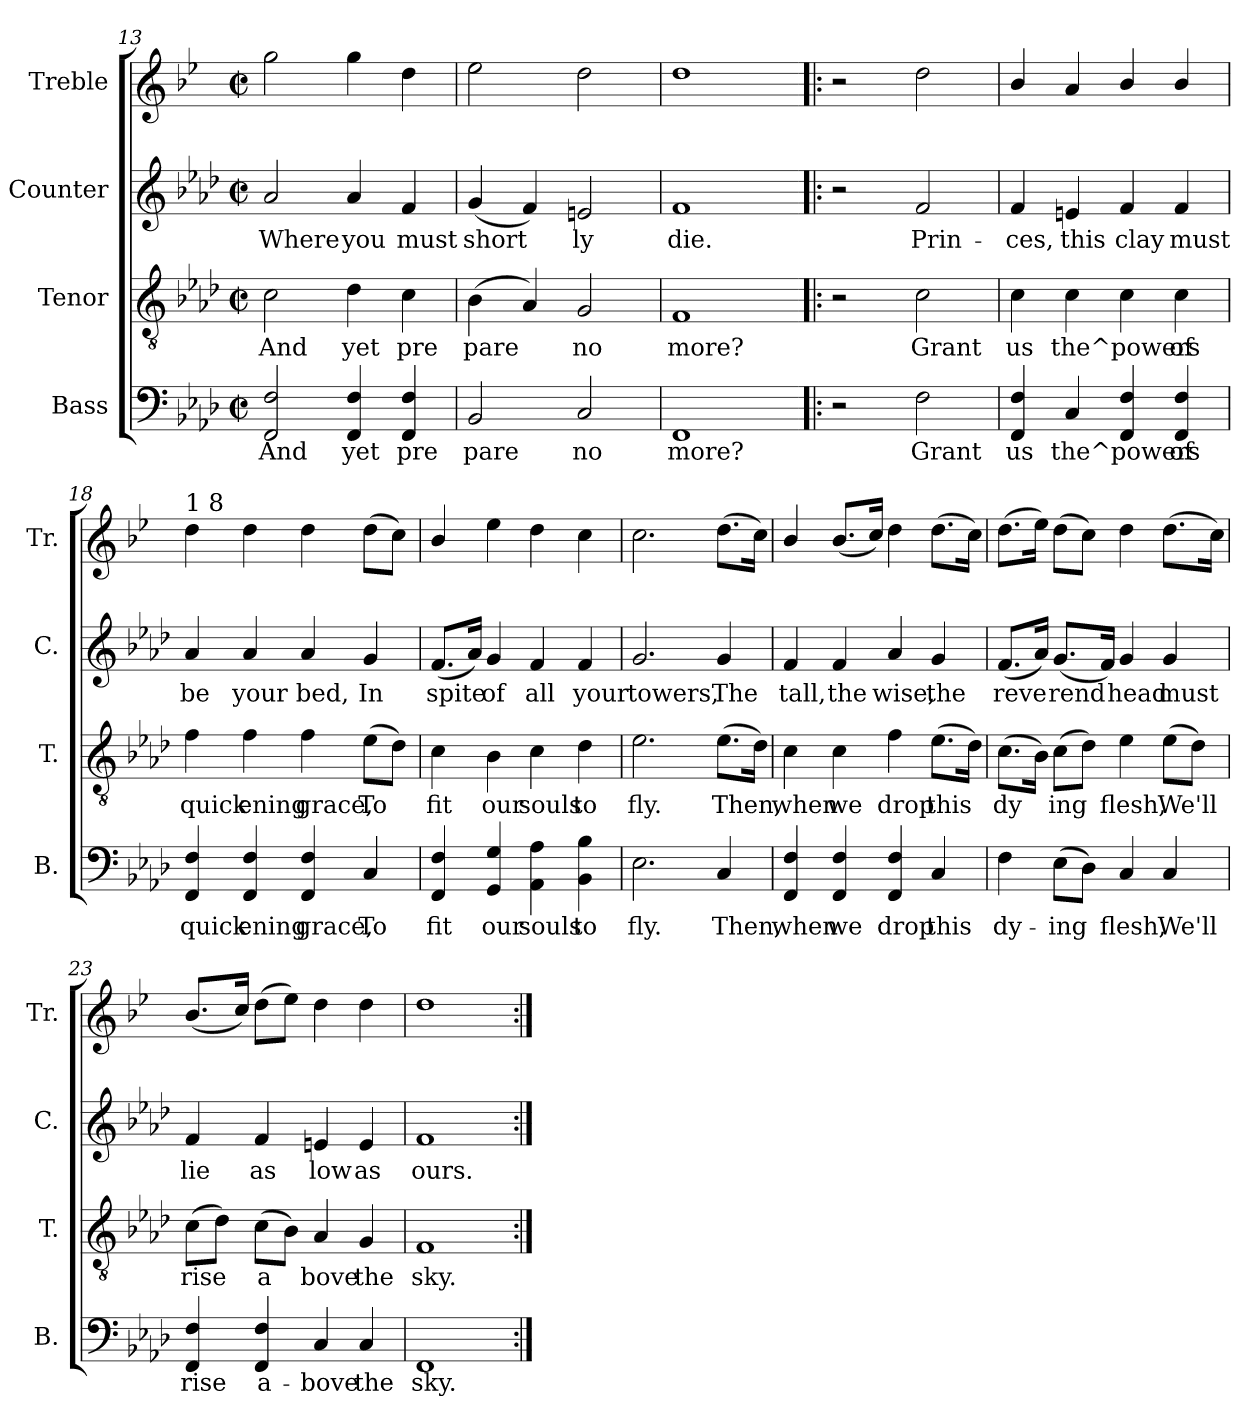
**kern	**text	**kern	**text	**kern	**text	**kern
*part4	*part4	*part3	*part3	*part2	*part2	*part1
*staff4	*staff4	*staff3	*staff3	*staff2	*staff2	*staff1
*I"Bass	*	*I"Tenor	*	*I"Counter	*	*I"Treble
*I'B.	*	*I'T.	*	*I'C.	*	*I'Tr.
*clefF4	*	*clefGv2	*	*clefG2	*	*clefG2
*	*	*	*	*	*	*ITrd1c2
*k[b-e-a-d-]	*	*k[b-e-a-d-]	*	*k[b-e-a-d-]	*	*k[b-e-a-d-]
*A-:	*	*A-:	*	*A-:	*	*A-:
*M2/2	*	*M2/2	*	*M2/2	*	*M2/2
*met(c|)	*	*met(c|)	*	*met(c|)	*	*met(c|)
=13	=13	=13	=13	=13	=13	=13
!	!LO:LY:a:rj	!	!LO:LY:b:rj	!	!LO:LY:b:rj	!
2F/ 2FF/	And	2c\	And	2a-/	Where	2ff\
!	!LO:LY:a:rj	!	!LO:LY:b:rj	!	!LO:LY:b:rj	!
4F/ 4FF/	yet	4d-\	yet	4a-/	you	4ff\
!	!LO:LY:a:rj	!	!LO:LY:b:rj	!	!LO:LY:b:rj	!
4F/ 4FF/	pre	4c\	pre	4f/	must	4cc\
=14	=14	=14	=14	=14	=14	=14
!	!LO:LY:a:rj	!	!LO:LY:b:rj	!	!LO:LY:b:rj	!
2BB-/	pare	(>4B-\	pare	(<4g/	short-	2dd-\
!	!	!	!LO:LY:b:rj	!	!LO:LY:b:rj	!
.	.	4A-/)	.	4f/)	--	.
!	!LO:LY:a:rj	!	!LO:LY:b:rj	!	!LO:LY:b:rj	!
2C/	no	2G/	no	2en/	-ly	2cc\
=15	=15	=15	=15	=15	=15	=15
!	!LO:LY:a:rj	!	!LO:LY:b:rj	!	!LO:LY:b:rj	!
1FF	more?	1F	more?	1f	die.	1cc
=16!|:	=16!|:	=16!|:	=16!|:	=16!|:	=16!|:	=16!|:
2r	.	2r	.	2r	.	2r
!	!LO:LY:a:rj	!	!LO:LY:b:rj	!	!LO:LY:b:rj	!
2F\	Grant	2c\	Grant	2f/	Prin-	2cc\
=17	=17	=17	=17	=17	=17	=17
!	!LO:LY:a:rj	!	!LO:LY:b:rj	!	!LO:LY:b:rj	!
4F/ 4FF/	us	4c\	us	4f/	-ces,	4a-/
!	!LO:LY:a:rj	!	!LO:LY:b:rj	!	!LO:LY:b:rj	!
4C/	the^powers	4c\	the^powers	4en/	this	4g/
!	!LO:LY:a:rj	!	!LO:LY:b:rj	!	!LO:LY:b:rj	!
4F/ 4FF/	.	4c\	.	4f/	clay	4a-/
!	!LO:LY:a:rj	!	!LO:LY:b:rj	!	!LO:LY:b:rj	!
4F/ 4FF/	of	4c\	of	4f/	must	4a-/
!!LO:LB:g=z
=18	=18	=18	=18	=18	=18	=18
!	!	!	!	!	!	!LO:TX:a:t=1 8
!	!LO:LY:a:rj	!	!LO:LY:b:rj	!	!LO:LY:b:rj	!
4F/ 4FF/	quick	4f\	quick	4a-/	be	4cc\
!	!LO:LY:a:rj	!	!LO:LY:b:rj	!	!LO:LY:b:rj	!
4F/ 4FF/	ening	4f\	ening	4a-/	your	4cc\
!	!LO:LY:a:rj	!	!LO:LY:b:rj	!	!LO:LY:b:rj	!
4F/ 4FF/	grace,	4f\	grace,	4a-/	bed,	4cc\
!	!LO:LY:a:rj	!	!LO:LY:b:rj	!	!LO:LY:b:rj	!
4C/	To	(>8e-\L	To	4g/	In	(>8cc\L
!	!	!	!LO:LY:b:rj	!	!	!
.	.	8d-\J)	.	.	.	8b-\J)
=19	=19	=19	=19	=19	=19	=19
!	!LO:LY:a:rj	!	!LO:LY:b:rj	!	!LO:LY:b:rj	!
4F/ 4FF/	fit	4c\	fit	(<8.f/L	spite	4a-/
!	!	!	!	!	!LO:LY:b:rj	!
.	.	.	.	16a-/J)	.	.
!	!LO:LY:a:rj	!	!LO:LY:b:rj	!	!LO:LY:b:rj	!
4G/ 4GG/	our	4B-\	our	4g/	of	4dd-\
!	!LO:LY:a:rj	!	!LO:LY:b:rj	!	!LO:LY:b:rj	!
4A-\ 4AA-\	souls	4c\	souls	4f/	all	4cc\
!	!LO:LY:a:rj	!	!LO:LY:b:rj	!	!LO:LY:b:rj	!
4B-\ 4BB-\	to	4d-\	to	4f/	your	4b-\
=20	=20	=20	=20	=20	=20	=20
!	!LO:LY:a:rj	!	!LO:LY:b:rj	!	!LO:LY:b:rj	!
2.E-\	fly.	2.e-\	fly.	2.g/	towers,	2.b-\
!	!LO:LY:a:rj	!	!LO:LY:b:rj	!	!LO:LY:b:rj	!
4C/	Then,	(>8.e-\L	Then,	4g/	The	(>8.cc\L
!	!	!	!LO:LY:b:rj	!	!	!
.	.	16d-\J)	.	.	.	16b-\J)
=21	=21	=21	=21	=21	=21	=21
!	!LO:LY:a:rj	!	!LO:LY:b:rj	!	!LO:LY:b:rj	!
4F/ 4FF/	when	4c\	when	4f/	tall,	4a-/
!	!LO:LY:a:rj	!	!LO:LY:b:rj	!	!LO:LY:b:rj	!
4F/ 4FF/	we	4c\	we	4f/	the	(<8.a-/L
.	.	.	.	.	.	16b-/J)
!	!LO:LY:a:rj	!	!LO:LY:b:rj	!	!LO:LY:b:rj	!
4F/ 4FF/	drop	4f\	drop	4a-/	wise,	4cc\
!	!LO:LY:a:rj	!	!LO:LY:b:rj	!	!LO:LY:b:rj	!
4C/	this	(>8.e-\L	this	4g/	the	(>8.cc\L
!	!	!	!LO:LY:b:rj	!	!	!
.	.	16d-\J)	.	.	.	16b-\J)
!!LO:PB:g=z
=22	=22	=22	=22	=22	=22	=22
!	!LO:LY:a:rj	!	!LO:LY:b:rj	!	!LO:LY:b:rj	!
4F\	dy-	(>8.c\L	dy-	(<8.f/L	reve	(>8.cc\L
!	!	!	!LO:LY:b:rj	!	!LO:LY:b:rj	!
.	.	16B-\J)	--	16a-/J)	.	16dd-\J)
!	!LO:LY:a:rj	!	!LO:LY:b:rj	!	!LO:LY:b:rj	!
(>8E-\L	-ing	(>8c\L	-ing	(<8.g/L	rend	(>8cc\L
!	!LO:LY:a:rj	!	!LO:LY:b:rj	!	!	!
8D-\J)	.	8d-\J)	.	.	.	8b-\J)
!	!	!	!	!	!LO:LY:b:rj	!
.	.	.	.	16f/J)	.	.
!	!LO:LY:a:rj	!	!LO:LY:b:rj	!	!LO:LY:b:rj	!
4C/	flesh,	4e-\	flesh,	4g/	head	4cc\
!	!LO:LY:a:rj	!	!LO:LY:b:rj	!	!LO:LY:b:rj	!
4C/	We'll	(>8e-\L	We'll	4g/	must	(>8.cc\L
!	!	!	!LO:LY:b:rj	!	!	!
.	.	8d-\J)	.	.	.	.
.	.	.	.	.	.	16b-\J)
=23	=23	=23	=23	=23	=23	=23
!	!LO:LY:a:rj	!	!LO:LY:b:rj	!	!LO:LY:b:rj	!
4F/ 4FF/	rise	(>8c\L	rise	4f/	lie	(<8.a-/L
!	!	!	!LO:LY:b:rj	!	!	!
.	.	8d-\J)	.	.	.	.
.	.	.	.	.	.	16b-/J)
!	!LO:LY:a:rj	!	!LO:LY:b:rj	!	!LO:LY:b:rj	!
4F/ 4FF/	a-	(>8c\L	a-	4f/	as	(>8cc\L
!	!	!	!LO:LY:b:rj	!	!	!
.	.	8B-\J)	--	.	.	8dd-\J)
!	!LO:LY:a:rj	!	!LO:LY:b:rj	!	!LO:LY:b:rj	!
4C/	-bove	4A-/	-bove	4en/	low	4cc\
!	!LO:LY:a:rj	!	!LO:LY:b:rj	!	!LO:LY:b:rj	!
4C/	the	4G/	the	4e/	as	4cc\
=24	=24	=24	=24	=24	=24	=24
!	!LO:LY:a:rj	!	!LO:LY:b:rj	!	!LO:LY:b:rj	!
1FF	sky.	1F	sky.	1f	ours.	1cc
=:|!	=:|!	=:|!	=:|!	=:|!	=:|!	=:|!
*-	*-	*-	*-	*-	*-	*-
